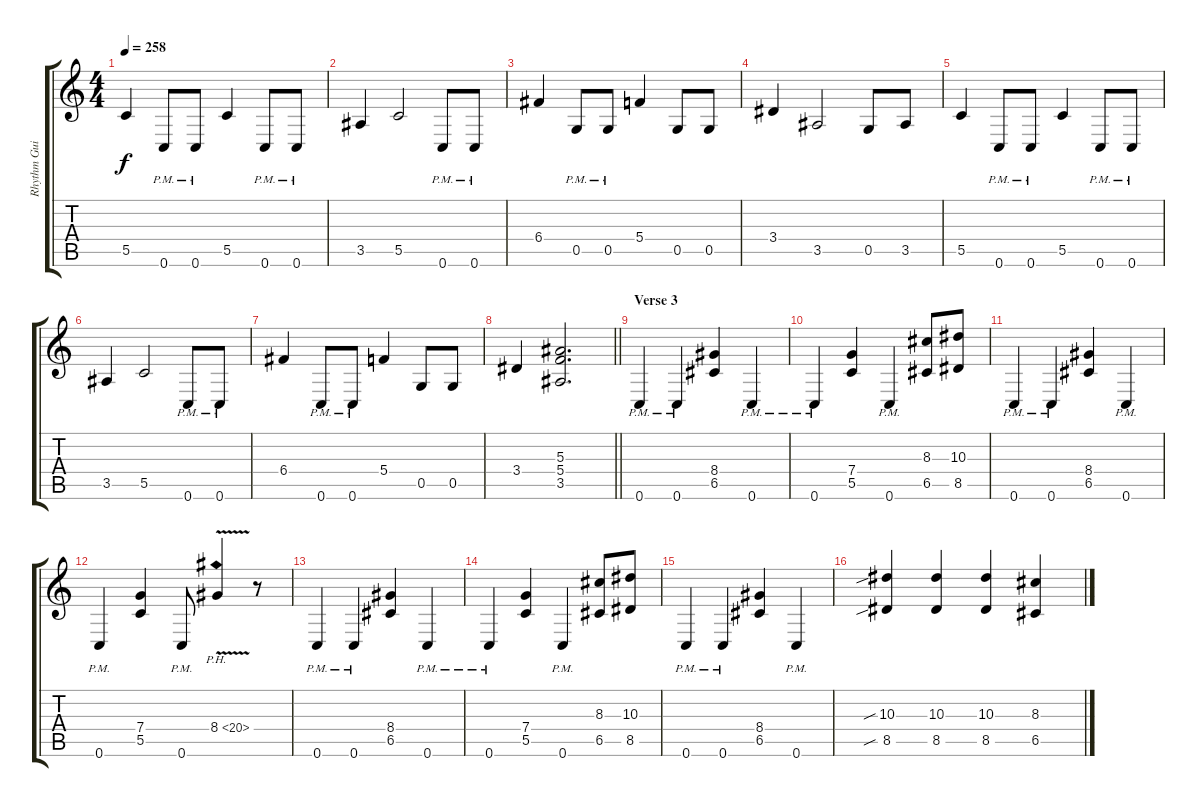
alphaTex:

\track ("Rhythm Guitar" "Rhythm Gui") {instrument distortionguitar}
\staff {score tabs}
\tuning (D4 A3 F3 C3 G2 C2) {hide}
\ts (4 4)
\tempo 258
\clef g2
\ks c
5.5.4{dy f} 0.6{pm}.8 0.6{pm}.8 5.5.4 0.6{pm}.8 0.6{pm}.8 |
3.5.4 5.5.2 0.6{pm}.8 0.6{pm}.8 |
6.4.4 0.5{pm}.8 0.5{pm}.8 5.4.4 0.5.8 0.5.8 |
3.4.4 3.5.2 0.5.8 3.5.8 |
5.5.4 0.6{pm}.8 0.6{pm}.8 5.5.4 0.6{pm}.8 0.6{pm}.8 |
3.5.4 5.5.2 0.6{pm}.8 0.6{pm}.8 |
6.4.4 0.6{pm}.8 0.6{pm}.8 5.4.4 0.5.8 0.5.8 |
\barLineRight lightlight
3.4.4 (5.3 5.4 3.5).2{d} |
\section ("" "Verse 3")
0.6{pm}.4 0.6{pm}.4 (8.4 6.5).4 0.6{pm}.4 |
0.6{pm}.4 (7.4 5.5).4 0.6{pm}.4 (8.3 6.5).8 (10.3 8.5).8 |
0.6{pm}.4 0.6{pm}.4 (8.4 6.5).4 0.6{pm}.4 |
0.6{pm}.4 (7.4 5.5).4 0.6{pm}.8 8.4{ph 12 v}.4 r.8 |
0.6{pm}.4 0.6{pm}.4 (8.4 6.5).4 0.6{pm}.4 |
0.6{pm}.4 (7.4 5.5).4 0.6{pm}.4 (8.3 6.5).8 (10.3 8.5).8 |
0.6{pm}.4 0.6{pm}.4 (8.4 6.5).4 0.6{pm}.4 |
(10.3{sib} 8.5{sib}).4 (10.3 8.5).4 (10.3 8.5).4 (8.3 6.5).4
